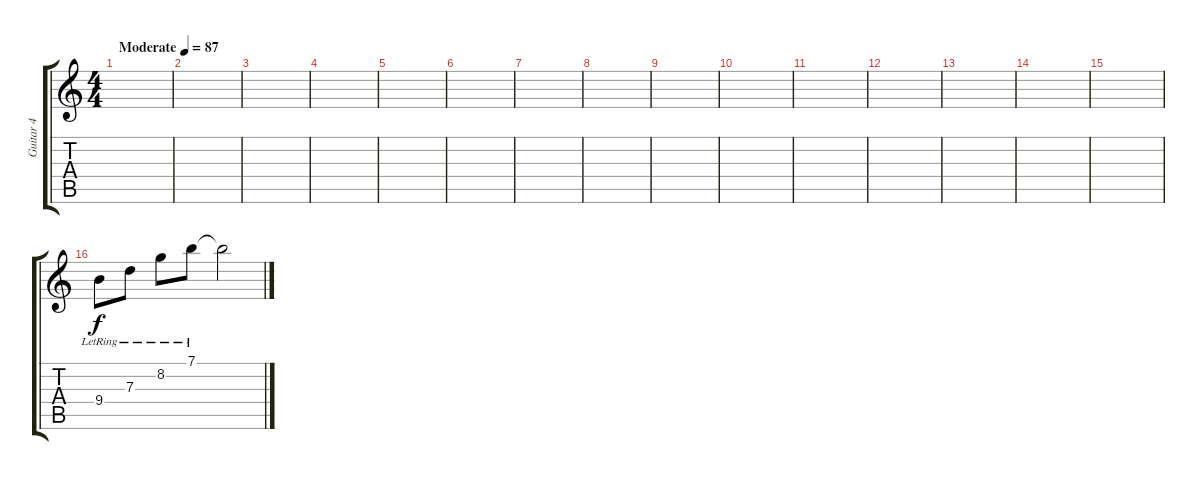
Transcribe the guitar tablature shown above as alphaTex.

\track ("Guitar 4" "Guitar 4") {instrument electricguitarclean}
\staff {score tabs}
\tuning (E4 B3 G3 D3 A2 E2) {hide}
\ts (4 4)
\tempo (87 "Moderate")
\clef g2
\ks c
|
|
|
|
|
|
|
|
|
|
|
|
|
|
|
9.4{lr}.8 7.3{lr}.8{dy f} 8.2{lr}.8 7.1{lr}.8 7.1{t}.2
